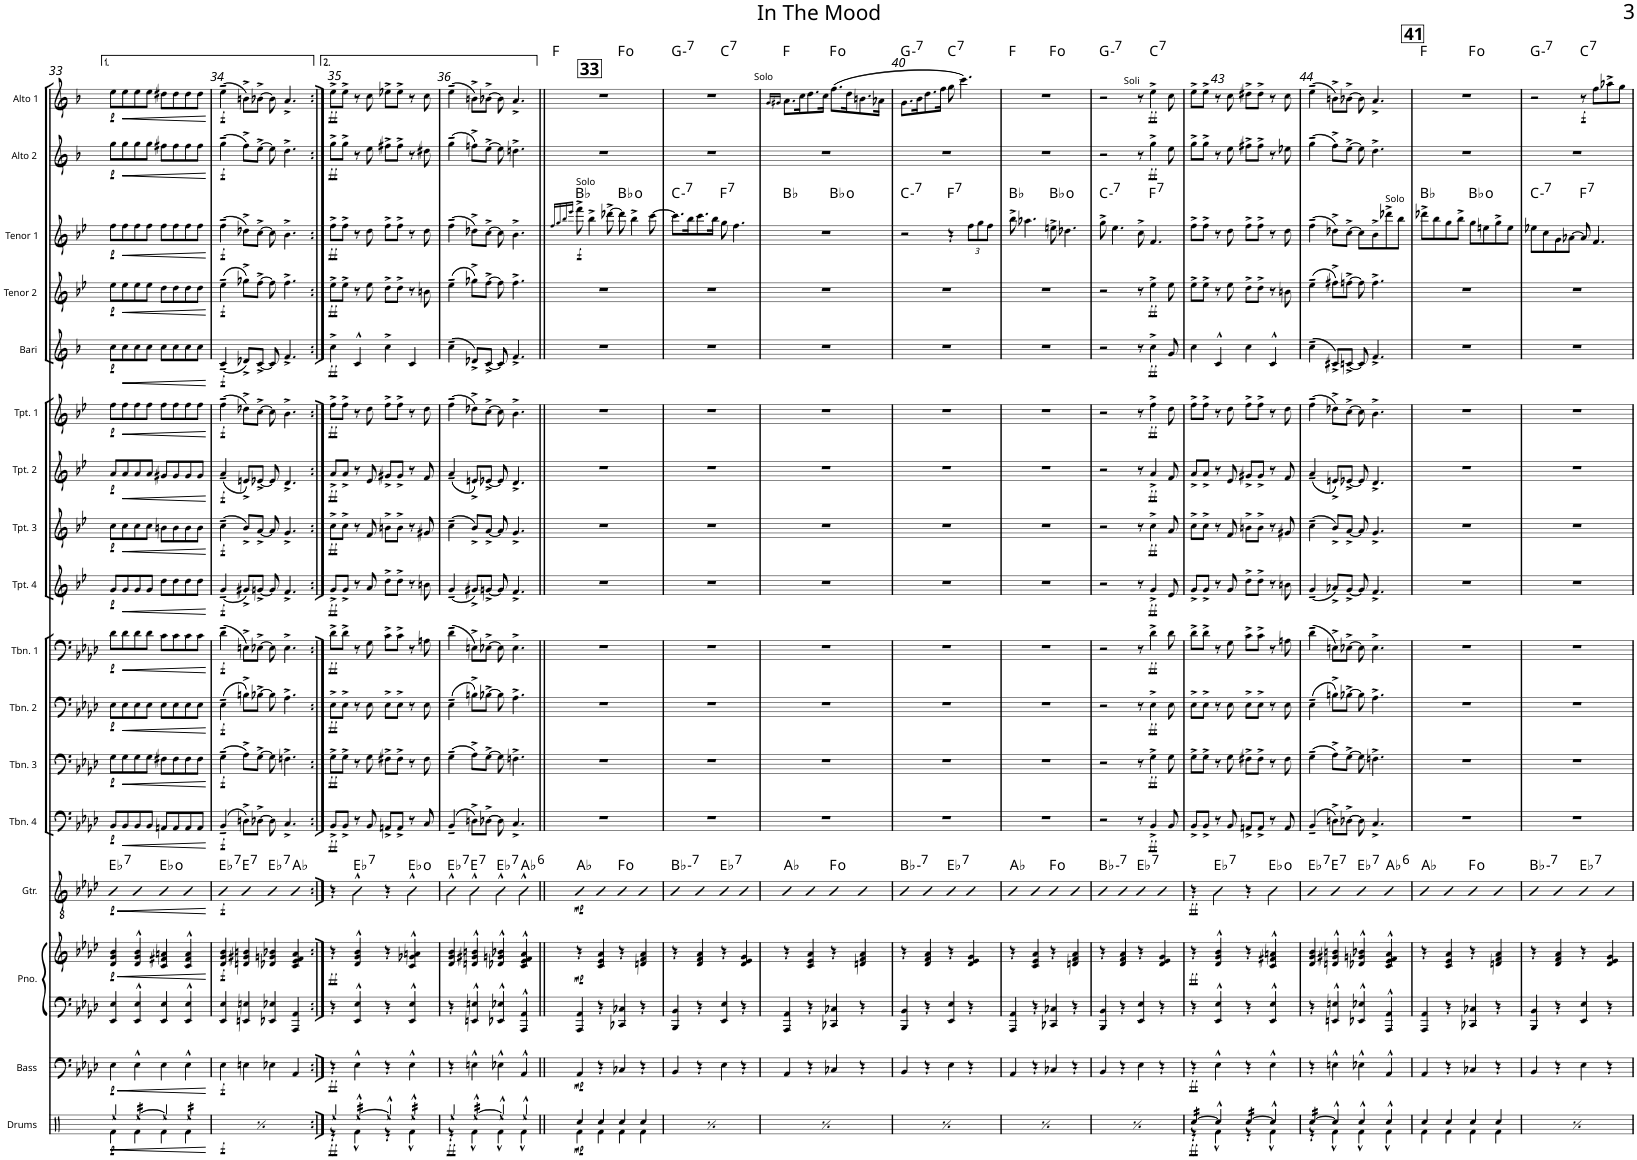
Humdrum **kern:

**kern	**dynam	**kern	**dynam	**kern	**kern	**dynam	**kern	**dynam	**harte	**kern	**dynam	**kern	**dynam	**kern	**dynam	**kern	**dynam	**kern	**dynam	**kern	**dynam	**kern	**dynam	**kern	**dynam	**kern	**dynam	**kern	**dynam	**kern	**dynam	**harte	**kern	**dynam	**kern	**dynam	**harte
*part17	*part17	*part16	*part16	*part15	*part15	*part15	*part14	*part14	*part14	*part13	*part13	*part12	*part12	*part11	*part11	*part10	*part10	*part9	*part9	*part8	*part8	*part7	*part7	*part6	*part6	*part5	*part5	*part4	*part4	*part3	*part3	*part3	*part2	*part2	*part1	*part1	*part1
*staff18	*staff18	*staff17	*staff17	*staff16	*staff15	*staff15/16	*staff14	*staff14	*	*staff13	*staff13	*staff12	*staff12	*staff11	*staff11	*staff10	*staff10	*staff9	*staff9	*staff8	*staff8	*staff7	*staff7	*staff6	*staff6	*staff5	*staff5	*staff4	*staff4	*staff3	*staff3	*	*staff2	*staff2	*staff1	*staff1	*
*I"Drums	*	*I"Bass	*	*I"Piano	*	*	*I"Guitar	*	*	*I"Trombone 4	*	*I"Trombone 3	*	*I"Trombone 2	*	*I"Trombone 1	*	*I"Trumpet 4	*	*I"Trumpet 3	*	*I"Trumpet 2	*	*I"Trumpet 1	*	*I"Bari Sax	*	*I"Tenor Sax 2	*	*I"Tenor Sax 1	*	*	*I"Alto Sax 2	*	*I"Alto Sax 1	*	*
*I'Drums	*	*I'Bass	*	*I'Pno.	*	*	*I'Gtr.	*	*	*I'Tbn. 4	*	*I'Tbn. 3	*	*I'Tbn. 2	*	*I'Tbn. 1	*	*I'Tpt. 4	*	*I'Tpt. 3	*	*I'Tpt. 2	*	*I'Tpt. 1	*	*I'Bari	*	*I'Tenor 2	*	*I'Tenor 1	*	*	*I'Alto 2	*	*I'Alto 1	*	*
!!LO:PB:g=z
*clefX	*	*clefF4	*	*clefF4	*clefG2	*	*clefGv2	*	*	*clefF4	*	*clefF4	*	*clefF4	*	*clefF4	*	*clefG2	*	*clefG2	*	*clefG2	*	*clefG2	*	*clefG2	*	*clefG2	*	*clefG2	*	*	*clefG2	*	*clefG2	*	*
*	*	*Trd7c12	*	*	*	*	*	*	*	*	*	*	*	*	*	*	*	*Trd1c2	*	*Trd1c2	*	*Trd1c2	*	*Trd1c2	*	*Trd12c21	*	*Trd8c14	*	*Trd8c14	*	*	*Trd5c9	*	*Trd5c9	*	*
*k[]	*	*k[b-e-a-d-]	*	*k[b-e-a-d-]	*k[b-e-a-d-]	*	*k[b-e-a-d-]	*	*	*k[b-e-a-d-]	*	*k[b-e-a-d-]	*	*k[b-e-a-d-]	*	*k[b-e-a-d-]	*	*k[b-e-]	*	*k[b-e-]	*	*k[b-e-]	*	*k[b-e-]	*	*k[b-]	*	*k[b-e-]	*	*k[b-e-]	*	*	*k[b-]	*	*k[b-]	*	*
*M2/2	*	*M2/2	*	*M2/2	*M2/2	*	*M2/2	*	*	*M2/2	*	*M2/2	*	*M2/2	*	*M2/2	*	*M2/2	*	*M2/2	*	*M2/2	*	*M2/2	*	*M2/2	*	*M2/2	*	*M2/2	*	*	*M2/2	*	*M2/2	*	*
*met(c|)	*	*met(c|)	*	*met(c|)	*met(c|)	*	*met(c|)	*	*	*met(c|)	*	*met(c|)	*	*met(c|)	*	*met(c|)	*	*met(c|)	*	*met(c|)	*	*met(c|)	*	*met(c|)	*	*met(c|)	*	*met(c|)	*	*met(c|)	*	*	*met(c|)	*	*met(c|)	*	*
=33	=33	=33	=33	=33	=33	=33	=33	=33	=33	=33	=33	=33	=33	=33	=33	=33	=33	=33	=33	=33	=33	=33	=33	=33	=33	=33	=33	=33	=33	=33	=33	=33	=33	=33	=33	=33	=33
!	!LO:HP:b	!	!LO:HP:b	!	!	!LO:HP:b	!	!LO:HP:b	!	!	!	!	!	!	!	!	!	!	!	!	!	!	!	!	!	!	!	!	!	!	!	!	!	!	!	!	!
*^	*	*	*	*	*	*	*	*	*	*	*	*	*	*	*	*	*	*	*	*	*	*	*	*	*	*	*	*	*	*	*	*	*	*	*	*	*
!	!	!LO:DY:n=1:b	!	!LO:DY:n=1:b	!	!	!LO:DY:n=1:b	!	!LO:DY:n=1:b	!LO:H:kt=7	!	!LO:DY:b	!	!LO:DY:b	!	!LO:DY:b	!	!LO:DY:b	!	!LO:DY:b	!	!LO:DY:b	!	!LO:DY:b	!	!LO:DY:b	!	!LO:DY:b	!	!LO:DY:b	!	!LO:DY:b	!	!	!LO:DY:b	!	!LO:DY:b	!
4Ree/	4Rf\	< p	4E-\	< p	4EE-/ 4E-/	4d-/ 4g/ 4b-/	< p	4B-	< p	Eb:7	8BB-/L	p	8G\L	p	8E-\L	p	8d-\L	p	8g/L	p	8cc\L	p	8a/L	p	8ff\L	p	8cc\L	p	8ee-\L	p	8ff\L	p	.	8gg\L	p	8ee\L	p	.
!	!	!	!	!	!	!	!	!	!	!	!	!LO:HP:b	!	!LO:HP:b	!	!LO:HP:b	!	!LO:HP:b	!	!LO:HP:b	!	!LO:HP:b	!	!LO:HP:b	!	!LO:HP:b	!	!LO:HP:b	!	!LO:HP:b	!	!LO:HP:b	!	!	!LO:HP:b	!	!LO:HP:b	!
.	.	.	.	.	.	.	.	.	.	.	8BB-/	<	8G\	<	8E-\	<	8d-\	<	8g/	<	8cc\	<	8a/	<	8ff\	<	8cc\	<	8ee-\	<	8ff\	<	.	8gg\	<	8ee\	<	.
*tremolo	*	*	*	*	*	*	*	*	*	*	*	*	*	*	*	*	*	*	*	*	*	*	*	*	*	*	*	*	*	*	*	*	*	*	*	*	*	*
[16Ree/LL	4Rf\	.	4E-^^\	.	4EE-/^^ 4E-/^^	4d-/^^ 4g/^^ 4b-/^^	.	4B-	.	.	8BB-/	.	8G\	.	8E-\	.	8d-\	.	8g/	.	8cc\	.	8a/	.	8ff\	.	8cc\	.	8ee-\	.	8ff\	.	.	8gg\	.	8ee\	.	.
16Ree/	.	.	.	.	.	.	.	.	.	.	.	.	.	.	.	.	.	.	.	.	.	.	.	.	.	.	.	.	.	.	.	.	.	.	.	.	.	.
16Ree/	.	.	.	.	.	.	.	.	.	.	8BB-/J	.	8G\J	.	8E-\J	.	8d-\J	.	8g/J	.	8cc\J	.	8a/J	.	8ff\J	.	8cc\J	.	8ee-\J	.	8ff\J	.	.	8gg\J	.	8ee\J	.	.
16Ree/JJ	.	.	.	.	.	.	.	.	.	.	.	.	.	.	.	.	.	.	.	.	.	.	.	.	.	.	.	.	.	.	.	.	.	.	.	.	.	.
*Xtremolo	*	*	*	*	*	*	*	*	*	*	*	*	*	*	*	*	*	*	*	*	*	*	*	*	*	*	*	*	*	*	*	*	*	*	*	*	*	*
4Ree/]	4Rf\	.	4E-\	.	4EE-/ 4E-/	4c/ 4f#X/ 4an/	.	4B-	.	Eb:dim	8AAn/L	.	8F#X\L	.	8E-\L	.	8c\L	.	8dd\L	.	8bn\L	.	8g#X/L	.	8ff\L	.	8cc\L	.	8dd\L	.	8ff\L	.	.	8ff#X\L	.	8dd#X\L	.	.
.	.	.	.	.	.	.	.	.	.	.	8AA/	.	8F#\	.	8E-\	.	8c\	.	8dd\	.	8b\	.	8g#/	.	8ff\	.	8cc\	.	8dd\	.	8ff\	.	.	8ff#\	.	8dd#\	.	.
*tremolo	*	*	*	*	*	*	*	*	*	*	*	*	*	*	*	*	*	*	*	*	*	*	*	*	*	*	*	*	*	*	*	*	*	*	*	*	*	*
16Ree/LL	4Rf\	.	4E-^^\	.	4EE-/^^ 4E-/^^	4c/^^ 4f#/^^ 4a/^^	.	4B-	.	.	8AA/	.	8F#\	.	8E-\	.	8c\	.	8dd\	.	8b\	.	8g#/	.	8ff\	.	8cc\	.	8dd\	.	8ff\	.	.	8ff#\	.	8dd#\	.	.
16Ree/	.	.	.	.	.	.	.	.	.	.	.	.	.	.	.	.	.	.	.	.	.	.	.	.	.	.	.	.	.	.	.	.	.	.	.	.	.	.
16Ree/	.	.	.	.	.	.	.	.	.	.	8AA/J	.	8F#\J	.	8E-\J	.	8c\J	.	8dd\J	.	8b\J	.	8g#/J	.	8ff\J	.	8cc\J	.	8dd\J	.	8ff\J	.	.	8ff#\J	.	8dd#\J	.	.
16Ree/JJ	.	.	.	.	.	.	.	.	.	.	.	.	.	.	.	.	.	.	.	.	.	.	.	.	.	.	.	.	.	.	.	.	.	.	.	.	.	.
*Xtremolo	*	*	*	*	*	*	*	*	*	*	*	*	*	*	*	*	*	*	*	*	*	*	*	*	*	*	*	*	*	*	*	*	*	*	*	*	*	*
*v	*v	*	*	*	*	*	*	*	*	*	*	*	*	*	*	*	*	*	*	*	*	*	*	*	*	*	*	*	*	*	*	*	*	*	*	*	*	*
.	[	.	[	.	.	[	.	[	.	.	[	.	[	.	[	.	[	.	[	.	[	.	[	.	[	.	[	.	[	.	[	.	.	[	.	[	.
=34	=34	=34	=34	=34	=34	=34	=34	=34	=34	=34	=34	=34	=34	=34	=34	=34	=34	=34	=34	=34	=34	=34	=34	=34	=34	=34	=34	=34	=34	=34	=34	=34	=34	=34	=34	=34	=34
*^	*	*	*	*	*	*	*	*	*	*	*	*	*	*	*	*	*	*	*	*	*	*	*	*	*	*	*	*	*	*	*	*	*	*	*	*	*
!	!	!LO:DY:b	!	!LO:DY:b	!	!	!LO:DY:b	!	!LO:DY:b	!LO:H:kt=7	!	!LO:DY:b	!	!LO:DY:b	!	!LO:DY:b	!	!LO:DY:b	!	!LO:DY:b	!	!LO:DY:b	!	!LO:DY:b	!	!LO:DY:b	!	!LO:DY:b	!	!LO:DY:b	!	!LO:DY:b	!	!	!LO:DY:b	!	!LO:DY:b	!
4Ree/	4Rf\	p	4E-\	f	4EE-/ 4E-/	4d-/ 4g/ 4b-/	f	4B-	f	Eb:7	(4BB-~/	f	(4G~\	f	(4E-~\	f	(4d-~\	f	(4g~/	f	(4cc~\	f	(4a~/	f	(4ff~\	f	(4c~/	f	(4ee-~\	f	(4ff~\	f	.	(4gg~\	f	(4ee~\	f	.
!	!	!	!	!	!	!	!	!	!	!LO:H:kt=7	!	!	!	!	!	!	!	!	!	!	!	!	!	!	!	!	!	!	!	!	!	!	!	!	!	!	!	!
*tremolo	*	*	*	*	*	*	*	*	*	*	*	*	*	*	*	*	*	*	*	*	*	*	*	*	*	*	*	*	*	*	*	*	*	*	*	*	*	*
[16Ree/LL	4Rf\	.	4En\	.	4EEn/ 4En/	4dn/ 4g#X/ 4bn/	.	4B-	.	E:7	8Dn^\L)	.	8A-^\L)	.	8Bn^\L)	.	8En^\L)	.	8g#X^/L)	.	8b-^/L)	.	8en^/L)	.	8dd-X^\L)	.	8d-X^/L)	.	8gg-X^\L)	.	8dd-X^\L)	.	.	8ff^\L)	.	8bn^\L)	.	.
16Ree/	.	.	.	.	.	.	.	.	.	.	.	.	.	.	.	.	.	.	.	.	.	.	.	.	.	.	.	.	.	.	.	.	.	.	.	.	.	.
16Ree/	.	.	.	.	.	.	.	.	.	.	[8D-X^\J	.	[8G^\J	.	[8B-X^\J	.	[8E-X^\J	.	[8gn^/J	.	[8a^/J	.	[8e-X^/J	.	[8cc^\J	.	[8c^/J	.	[8ff^\J	.	[8cc^\J	.	.	[8ee^\J	.	[8b-X^\J	.	.
16Ree/JJ	.	.	.	.	.	.	.	.	.	.	.	.	.	.	.	.	.	.	.	.	.	.	.	.	.	.	.	.	.	.	.	.	.	.	.	.	.	.
*Xtremolo	*	*	*	*	*	*	*	*	*	*	*	*	*	*	*	*	*	*	*	*	*	*	*	*	*	*	*	*	*	*	*	*	*	*	*	*	*	*
!	!	!	!	!	!	!	!	!	!	!LO:H:kt=7	!	!	!	!	!	!	!	!	!	!	!	!	!	!	!	!	!	!	!	!	!	!	!	!	!	!	!	!
4Ree/]	4Rf\	.	4E-X\	.	4EE-X/ 4E-X/	4d-X/ 4gn/ 4b-X/	.	4B-	.	Eb:7	8D-\]	.	8G\]	.	8B-\]	.	8E-\]	.	8g/]	.	8a/]	.	8e-/]	.	8cc\]	.	8c/]	.	8ff\]	.	8cc\]	.	.	8ee\]	.	8b-\]	.	.
.	.	.	.	.	.	.	.	.	.	.	4.C^/	.	4.Fn^\	.	4.A-^\	.	4.E-^\	.	4.f^/	.	4.g^/	.	4.d^/	.	4.b-^\	.	4.f^/	.	4.ff^\	.	4.b-^\	.	.	4.dd^\	.	4.a^/	.	.
*tremolo	*	*	*	*	*	*	*	*	*	*	*	*	*	*	*	*	*	*	*	*	*	*	*	*	*	*	*	*	*	*	*	*	*	*	*	*	*	*
16Ree/LL	4Rf\	.	4AA-/	.	4AAA-/ 4AA-/	4c/ 4e-/ 4f/ 4a-/	.	4B-	.	Ab:maj	.	.	.	.	.	.	.	.	.	.	.	.	.	.	.	.	.	.	.	.	.	.	.	.	.	.	.	.
16Ree/	.	.	.	.	.	.	.	.	.	.	.	.	.	.	.	.	.	.	.	.	.	.	.	.	.	.	.	.	.	.	.	.	.	.	.	.	.	.
16Ree/	.	.	.	.	.	.	.	.	.	.	.	.	.	.	.	.	.	.	.	.	.	.	.	.	.	.	.	.	.	.	.	.	.	.	.	.	.	.
16Ree/JJ	.	.	.	.	.	.	.	.	.	.	.	.	.	.	.	.	.	.	.	.	.	.	.	.	.	.	.	.	.	.	.	.	.	.	.	.	.	.
*Xtremolo	*	*	*	*	*	*	*	*	*	*	*	*	*	*	*	*	*	*	*	*	*	*	*	*	*	*	*	*	*	*	*	*	*	*	*	*	*	*
=35:|!	=35:|!	=35:|!	=35:|!	=35:|!	=35:|!	=35:|!	=35:|!	=35:|!	=35:|!	=35:|!	=35:|!	=35:|!	=35:|!	=35:|!	=35:|!	=35:|!	=35:|!	=35:|!	=35:|!	=35:|!	=35:|!	=35:|!	=35:|!	=35:|!	=35:|!	=35:|!	=35:|!	=35:|!	=35:|!	=35:|!	=35:|!	=35:|!	=35:|!	=35:|!	=35:|!	=35:|!	=35:|!	=35:|!
!	!	!LO:DY:b	!	!LO:DY:b	!	!	!LO:DY:b	!	!	!	!	!LO:DY:b	!	!LO:DY:b	!	!LO:DY:b	!	!LO:DY:b	!	!LO:DY:b	!	!LO:DY:b	!	!LO:DY:b	!	!LO:DY:b	!	!LO:DY:b	!	!LO:DY:b	!	!LO:DY:b	!	!	!LO:DY:b	!	!LO:DY:b	!
4Ree/	4r	ff	4r	ff	4r	4r	ff	4r	.	.	8BB-^/L	ff	8G^\L	ff	8E-^\L	ff	8d-^\L	ff	8g^/L	ff	8cc^\L	ff	8a^/L	ff	8ff^\L	ff	4cc^\	ff	8ee-^\L	ff	8ff^\L	ff	.	8gg^\L	ff	8ee^\L	ff	.
.	.	.	.	.	.	.	.	.	.	.	8BB-^/J	.	8G^\J	.	8E-^\J	.	8d-^\J	.	8g^/J	.	8cc^\J	.	8a^/J	.	8ff^\J	.	.	.	8ee-^\J	.	8ff^\J	.	.	8gg^\J	.	8ee^\J	.	.
!	!	!	!	!	!	!	!	!	!	!LO:H:kt=7	!	!	!	!	!	!	!	!	!	!	!	!	!	!	!	!	!	!	!	!	!	!	!	!	!	!	!	!
*tremolo	*	*	*	*	*	*	*	*	*	*	*	*	*	*	*	*	*	*	*	*	*	*	*	*	*	*	*	*	*	*	*	*	*	*	*	*	*	*
[16Ree^^/LL	4Rf^^\	.	4E-^^\	.	4EE-/^^ 4E-/^^	4d-/^^ 4g/^^ 4b-/^^	.	4B-^^\	.	Eb:7	8r	.	8r	.	8r	.	8r	.	8r	.	8r	.	8r	.	8r	.	4c^^/	.	8r	.	8r	.	.	8r	.	8r	.	.
16Ree^^/	.	.	.	.	.	.	.	.	.	.	.	.	.	.	.	.	.	.	.	.	.	.	.	.	.	.	.	.	.	.	.	.	.	.	.	.	.	.
16Ree^^/	.	.	.	.	.	.	.	.	.	.	8BB-/	.	8G\	.	8E-\	.	8G\	.	8a/	.	8f/	.	8e-/	.	8dd\	.	.	.	8ee-\	.	8dd\	.	.	8ee\	.	8cc\	.	.
16Ree^^/JJ	.	.	.	.	.	.	.	.	.	.	.	.	.	.	.	.	.	.	.	.	.	.	.	.	.	.	.	.	.	.	.	.	.	.	.	.	.	.
*Xtremolo	*	*	*	*	*	*	*	*	*	*	*	*	*	*	*	*	*	*	*	*	*	*	*	*	*	*	*	*	*	*	*	*	*	*	*	*	*	*
4Ree^^/]	4r	.	4r	.	4r	4r	.	4r	.	.	8AAn^/L	.	8F#X^\L	.	8E-^\L	.	8c^\L	.	8dd^\L	.	8bn^\L	.	8g#X^/L	.	8ff^\L	.	4cc^\	.	8dd^\L	.	8ff^\L	.	.	8ff#X^\L	.	8ee-X^\L	.	.
.	.	.	.	.	.	.	.	.	.	.	8AA^/J	.	8F#^\J	.	8E-^\J	.	8c^\J	.	8dd^\J	.	8b^\J	.	8g#^/J	.	8ff^\J	.	.	.	8dd^\J	.	8ff^\J	.	.	8ff#^\J	.	8ee-^\J	.	.
*tremolo	*	*	*	*	*	*	*	*	*	*	*	*	*	*	*	*	*	*	*	*	*	*	*	*	*	*	*	*	*	*	*	*	*	*	*	*	*	*
16Ree^^/LL	4Rf^^\	.	4E-^^\	.	4EE-/^^ 4E-/^^	4c/^^ 4g-X/^^ 4an/^^	.	4B-^^\	.	Eb:dim	8r	.	8r	.	8r	.	8r	.	8r	.	8r	.	8r	.	8r	.	4c/	.	8r	.	8r	.	.	8r	.	8r	.	.
16Ree^^/	.	.	.	.	.	.	.	.	.	.	.	.	.	.	.	.	.	.	.	.	.	.	.	.	.	.	.	.	.	.	.	.	.	.	.	.	.	.
16Ree^^/	.	.	.	.	.	.	.	.	.	.	8C/	.	8F#\	.	8E-\	.	8An\	.	8bn\	.	8g#X/	.	8f/	.	8dd\	.	.	.	8bn\	.	8dd\	.	.	8dd#X\	.	8cc\	.	.
16Ree^^/JJ	.	.	.	.	.	.	.	.	.	.	.	.	.	.	.	.	.	.	.	.	.	.	.	.	.	.	.	.	.	.	.	.	.	.	.	.	.	.
*Xtremolo	*	*	*	*	*	*	*	*	*	*	*	*	*	*	*	*	*	*	*	*	*	*	*	*	*	*	*	*	*	*	*	*	*	*	*	*	*	*
=36	=36	=36	=36	=36	=36	=36	=36	=36	=36	=36	=36	=36	=36	=36	=36	=36	=36	=36	=36	=36	=36	=36	=36	=36	=36	=36	=36	=36	=36	=36	=36	=36	=36	=36	=36	=36	=36	=36
!	!	!LO:DY:b	!	!	!	!	!	!	!	!LO:H:kt=7	!	!	!	!	!	!	!	!	!	!	!	!	!	!	!	!	!	!	!	!	!	!	!	!	!	!	!	!
4Ree/	4r	ff	4r	.	4r	4d-/ 4g/ 4b-/	.	4B-^^\	.	Eb:7	(4BB-~/	.	(4G~\	.	(4E-~\	.	(4d-~\	.	(4g~/	.	(4cc~\	.	(4a~/	.	(4ff~\	.	(4cc~\	.	(4ee-~\	.	(4ff~\	.	.	(4gg~\	.	(4ee~\	.	.
!	!	!	!	!	!	!	!	!	!	!LO:H:kt=7	!	!	!	!	!	!	!	!	!	!	!	!	!	!	!	!	!	!	!	!	!	!	!	!	!	!	!	!
*tremolo	*	*	*	*	*	*	*	*	*	*	*	*	*	*	*	*	*	*	*	*	*	*	*	*	*	*	*	*	*	*	*	*	*	*	*	*	*	*
[16Ree^^/LL	4Rf^^\	.	4En^^\	.	4EEn/^^ 4En/^^	4dn/^^ 4g#X/^^ 4bn/^^	.	4B-^^\	.	E:7	8Dn^\L)	.	8A-^\L)	.	8Bn^\L)	.	8En^\L)	.	8g#X^/L)	.	8b-^/L)	.	8en^/L)	.	8dd-X^\L)	.	8d-X^/L)	.	8gg-X^\L)	.	8dd-X^\L)	.	.	8ffn^\L)	.	8bn^\L)	.	.
16Ree^^/	.	.	.	.	.	.	.	.	.	.	.	.	.	.	.	.	.	.	.	.	.	.	.	.	.	.	.	.	.	.	.	.	.	.	.	.	.	.
16Ree^^/	.	.	.	.	.	.	.	.	.	.	[8D-X^\J	.	[8G^\J	.	[8B-X^\J	.	[8E-X^\J	.	[8gn^/J	.	[8a^/J	.	[8e-X^/J	.	[8cc^\J	.	[8c^/J	.	[8ff^\J	.	[8cc^\J	.	.	[8ee^\J	.	[8b-X^\J	.	.
16Ree^^/JJ	.	.	.	.	.	.	.	.	.	.	.	.	.	.	.	.	.	.	.	.	.	.	.	.	.	.	.	.	.	.	.	.	.	.	.	.	.	.
*Xtremolo	*	*	*	*	*	*	*	*	*	*	*	*	*	*	*	*	*	*	*	*	*	*	*	*	*	*	*	*	*	*	*	*	*	*	*	*	*	*
!	!	!	!	!	!	!	!	!	!	!LO:H:kt=7	!	!	!	!	!	!	!	!	!	!	!	!	!	!	!	!	!	!	!	!	!	!	!	!	!	!	!	!
4Ree^^/]	4Rf^^\	.	4E-X^^\	.	4EE-X/^^ 4E-X/^^	4d-X/^^ 4gn/^^ 4b-X/^^	.	4B-^^\	.	Eb:7	8D-\]	.	8G\]	.	8B-\]	.	8E-\]	.	8g/]	.	8a/]	.	8e-/]	.	8cc\]	.	8c/]	.	8ff\]	.	8cc\]	.	.	8ee\]	.	8b-\]	.	.
.	.	.	.	.	.	.	.	.	.	.	4.C^/	.	4.Fn^\	.	4.A-^\	.	4.E-^\	.	4.f^/	.	4.g^/	.	4.d^/	.	4.b-^\	.	4.f^/	.	4.ff^\	.	4.b-^\	.	.	4.ddn^\	.	4.a^/	.	.
!	!	!	!	!	!	!	!	!	!	!LO:H:kt=6	!	!	!	!	!	!	!	!	!	!	!	!	!	!	!	!	!	!	!	!	!	!	!	!	!	!	!	!
4Ree^^/	4Rf^^\	.	4AA-^^/	.	4AAA-/^^ 4AA-/^^	4c/^^ 4e-/^^ 4f/^^ 4a-/^^	.	4B-^^\	.	Ab:maj6	.	.	.	.	.	.	.	.	.	.	.	.	.	.	.	.	.	.	.	.	.	.	.	.	.	.	.	.
!!LO:REH:place=s1:a:B:rj:fs=18:t=33
=37||	=37||	=37||	=37||	=37||	=37||	=37||	=37||	=37||	=37||	=37||	=37||	=37||	=37||	=37||	=37||	=37||	=37||	=37||	=37||	=37||	=37||	=37||	=37||	=37||	=37||	=37||	=37||	=37||	=37||	=37||	=37||	=37||	=37||	=37||	=37||	=37||	=37||	=37||
.	.	.	.	.	.	.	.	.	.	.	.	.	.	.	.	.	.	.	.	.	.	.	.	.	.	.	.	.	.	.	16qff/LL	.	.	.	.	.	.	.
.	.	.	.	.	.	.	.	.	.	.	.	.	.	.	.	.	.	.	.	.	.	.	.	.	.	.	.	.	.	.	16qgg/	.	.	.	.	.	.	.
.	.	.	.	.	.	.	.	.	.	.	.	.	.	.	.	.	.	.	.	.	.	.	.	.	.	.	.	.	.	.	16qbb-/	.	.	.	.	.	.	.
.	.	.	.	.	.	.	.	.	.	.	.	.	.	.	.	.	.	.	.	.	.	.	.	.	.	.	.	.	.	.	16qeee-/JJ	.	.	.	.	.	.	.
!	!	!	!	!	!	!	!	!	!	!	!	!	!	!	!	!	!	!	!	!	!	!	!	!	!	!	!	!	!	!	!LO:TX:a:t=Solo	!	!	!	!	!	!	!
!	!	!LO:DY:b	!	!LO:DY:b	!	!	!LO:DY:b	!	!LO:DY:b	!	!	!	!	!	!	!	!	!	!	!	!	!	!	!	!	!	!	!	!	!	!	!LO:DY:b	!	!	!	!	!	!
*	*	*	*	*	*	*	*	*	*	*	*	*	*	*	*	*	*	*	*	*	*	*	*	*	*	*	*	*	*	*	*	*	*	*	*	*^	*	*
4Rcc/	4Rf\	mp	4AA-/	mp	4AAA-/ 4AA-/	4r	mp	4B-	mp	Ab:maj	1r	.	1r	.	1r	.	1r	.	1r	.	1r	.	1r	.	1r	.	1r	.	1r	.	8fff^\	f	Bb:maj	1r	.	1r	2ryy	.	F:maj
.	.	.	.	.	.	.	.	.	.	.	.	.	.	.	.	.	.	.	.	.	.	.	.	.	.	.	.	.	.	.	4bb-^\	.	.	.	.	.	.	.	.
4Rcc/	4Rf\	.	4r	.	4r	4c/ 4e-/ 4a-/	.	4B-	.	.	.	.	.	.	.	.	.	.	.	.	.	.	.	.	.	.	.	.	.	.	.	.	.	.	.	.	.	.	.
.	.	.	.	.	.	.	.	.	.	.	.	.	.	.	.	.	.	.	.	.	.	.	.	.	.	.	.	.	.	.	[8ddd-X^\	.	.	.	.	.	.	.	.
4Rcc/	4Rf\	.	4C-X/	.	4CC-X/ 4C-X/	4r	.	4B-	.	F:dim	.	.	.	.	.	.	.	.	.	.	.	.	.	.	.	.	.	.	.	.	8ddd-\]	.	Bb:dim	.	.	.	2ryy	.	F:dim
.	.	.	.	.	.	.	.	.	.	.	.	.	.	.	.	.	.	.	.	.	.	.	.	.	.	.	.	.	.	.	4bb-^\	.	.	.	.	.	.	.	.
4Rcc/	4Rf\	.	4r	.	4r	4dn/ 4f/ 4a-/	.	4B-	.	.	.	.	.	.	.	.	.	.	.	.	.	.	.	.	.	.	.	.	.	.	.	.	.	.	.	.	.	.	.
.	.	.	.	.	.	.	.	.	.	.	.	.	.	.	.	.	.	.	.	.	.	.	.	.	.	.	.	.	.	.	[8ccc\	.	.	.	.	.	.	.	.
=38	=38	=38	=38	=38	=38	=38	=38	=38	=38	=38	=38	=38	=38	=38	=38	=38	=38	=38	=38	=38	=38	=38	=38	=38	=38	=38	=38	=38	=38	=38	=38	=38	=38	=38	=38	=38	=38	=38	=38
!	!	!LO:DY:b	!	!	!	!	!	!	!	!LO:H:kt=7	!	!	!	!	!	!	!	!	!	!	!	!	!	!	!	!	!	!	!	!	!	!	!LO:H:kt=7	!	!	!	!	!	!LO:H:kt=7
4Rcc/	4Rf\	mp	4BB-/	.	4BBB-/ 4BB-/	4r	.	4B-	.	Bb:min7	1r	.	1r	.	1r	.	1r	.	1r	.	1r	.	1r	.	1r	.	1r	.	1r	.	8.ccc\L]	.	C:min7	1r	.	1r	2ryy	.	G:min7
.	.	.	.	.	.	.	.	.	.	.	.	.	.	.	.	.	.	.	.	.	.	.	.	.	.	.	.	.	.	.	16bb-\K	.	.	.	.	.	.	.	.
4Rcc/	4Rf\	.	4r	.	4r	4d-/ 4f/ 4a-/	.	4B-	.	.	.	.	.	.	.	.	.	.	.	.	.	.	.	.	.	.	.	.	.	.	8.ccc\	.	.	.	.	.	.	.	.
.	.	.	.	.	.	.	.	.	.	.	.	.	.	.	.	.	.	.	.	.	.	.	.	.	.	.	.	.	.	.	16bb-\Jk	.	.	.	.	.	.	.	.
!	!	!	!	!	!	!	!	!	!	!LO:H:kt=7	!	!	!	!	!	!	!	!	!	!	!	!	!	!	!	!	!	!	!	!	!	!	!LO:H:kt=7	!	!	!	!	!	!LO:H:kt=7
4Rcc/	4Rf\	.	4E-\	.	4EE-/ 4E-/	4r	.	4B-	.	Eb:7	.	.	.	.	.	.	.	.	.	.	.	.	.	.	.	.	.	.	.	.	8gg\	.	F:7	.	.	.	2ryy	.	C:7
.	.	.	.	.	.	.	.	.	.	.	.	.	.	.	.	.	.	.	.	.	.	.	.	.	.	.	.	.	.	.	4.ff\	.	.	.	.	.	.	.	.
4Rcc/	4Rf\	.	4r	.	4r	4d-/ 4e-/ 4g/	.	4B-	.	.	.	.	.	.	.	.	.	.	.	.	.	.	.	.	.	.	.	.	.	.	.	.	.	.	.	.	.	.	.
*	*	*	*	*	*	*	*	*	*	*	*	*	*	*	*	*	*	*	*	*	*	*	*	*	*	*	*	*	*	*	*	*	*	*	*	*v	*v	*	*
=39	=39	=39	=39	=39	=39	=39	=39	=39	=39	=39	=39	=39	=39	=39	=39	=39	=39	=39	=39	=39	=39	=39	=39	=39	=39	=39	=39	=39	=39	=39	=39	=39	=39	=39	=39	=39	=39	=39
.	.	.	.	.	.	.	.	.	.	.	.	.	.	.	.	.	.	.	.	.	.	.	.	.	.	.	.	.	.	.	.	.	.	.	.	16qg/LL	.	.
.	.	.	.	.	.	.	.	.	.	.	.	.	.	.	.	.	.	.	.	.	.	.	.	.	.	.	.	.	.	.	.	.	.	.	.	16qg#X/JJ	.	.
!	!	!	!	!	!	!	!	!	!	!	!	!	!	!	!	!	!	!	!	!	!	!	!	!	!	!	!	!	!	!	!	!	!	!	!	!LO:TX:a:t=Solo	!	!
!	!	!LO:DY:b	!	!	!	!	!	!	!	!	!	!	!	!	!	!	!	!	!	!	!	!	!	!	!	!	!	!	!	!	!	!	!	!	!	!	!	!
*	*	*	*	*	*	*	*	*	*	*	*	*	*	*	*	*	*	*	*	*	*	*	*	*	*	*	*	*	*	*	*^	*	*	*	*	*	*	*
4Rcc/	4Rf\	mp	4AA-/	.	4AAA-/ 4AA-/	4r	.	4B-	.	Ab:maj	1r	.	1r	.	1r	.	1r	.	1r	.	1r	.	1r	.	1r	.	1r	.	1r	.	1r	2ryy	.	Bb:maj	1r	.	8.a\L	.	F:maj
.	.	.	.	.	.	.	.	.	.	.	.	.	.	.	.	.	.	.	.	.	.	.	.	.	.	.	.	.	.	.	.	.	.	.	.	.	16cc\K	.	.
4Rcc/	4Rf\	.	4r	.	4r	4c/ 4e-/ 4a-/	.	4B-	.	.	.	.	.	.	.	.	.	.	.	.	.	.	.	.	.	.	.	.	.	.	.	.	.	.	.	.	8.dd\	.	.
.	.	.	.	.	.	.	.	.	.	.	.	.	.	.	.	.	.	.	.	.	.	.	.	.	.	.	.	.	.	.	.	.	.	.	.	.	16cc\Jk	.	.
4Rcc/	4Rf\	.	4C-X/	.	4CC-X/ 4C-X/	4r	.	4B-	.	F:dim	.	.	.	.	.	.	.	.	.	.	.	.	.	.	.	.	.	.	.	.	.	2ryy	.	Bb:dim	.	.	(8.ff\L	.	F:dim
.	.	.	.	.	.	.	.	.	.	.	.	.	.	.	.	.	.	.	.	.	.	.	.	.	.	.	.	.	.	.	.	.	.	.	.	.	16dd\K	.	.
4Rcc/	4Rf\	.	4r	.	4r	4dn/ 4f/ 4a-/	.	4B-	.	.	.	.	.	.	.	.	.	.	.	.	.	.	.	.	.	.	.	.	.	.	.	.	.	.	.	.	8.bn\	.	.
.	.	.	.	.	.	.	.	.	.	.	.	.	.	.	.	.	.	.	.	.	.	.	.	.	.	.	.	.	.	.	.	.	.	.	.	.	16a-X\Jk	.	.
=40	=40	=40	=40	=40	=40	=40	=40	=40	=40	=40	=40	=40	=40	=40	=40	=40	=40	=40	=40	=40	=40	=40	=40	=40	=40	=40	=40	=40	=40	=40	=40	=40	=40	=40	=40	=40	=40	=40	=40
!	!	!LO:DY:b	!	!	!	!	!	!	!	!LO:H:kt=7	!	!	!	!	!	!	!	!	!	!	!	!	!	!	!	!	!	!	!	!	!	!	!	!LO:H:kt=7	!	!	!	!	!LO:H:kt=7
*	*	*	*	*	*	*	*	*	*	*	*	*	*	*	*	*	*	*	*	*	*	*	*	*	*	*	*	*	*	*	*v	*v	*	*	*	*	*	*	*
4Rcc/	4Rf\	mp	4BB-/	.	4BBB-/ 4BB-/	4r	.	4B-	.	Bb:min7	1r	.	1r	.	1r	.	1r	.	1r	.	1r	.	1r	.	1r	.	1r	.	1r	.	2r	.	C:min7	1r	.	8.g\L	.	G:min7
.	.	.	.	.	.	.	.	.	.	.	.	.	.	.	.	.	.	.	.	.	.	.	.	.	.	.	.	.	.	.	.	.	.	.	.	16b-\K	.	.
4Rcc/	4Rf\	.	4r	.	4r	4d-/ 4f/ 4a-/	.	4B-	.	.	.	.	.	.	.	.	.	.	.	.	.	.	.	.	.	.	.	.	.	.	.	.	.	.	.	8.dd\	.	.
.	.	.	.	.	.	.	.	.	.	.	.	.	.	.	.	.	.	.	.	.	.	.	.	.	.	.	.	.	.	.	.	.	.	.	.	16ff\Jk	.	.
!	!	!	!	!	!	!	!	!	!	!LO:H:kt=7	!	!	!	!	!	!	!	!	!	!	!	!	!	!	!	!	!	!	!	!	!	!	!LO:H:kt=7	!	!	!	!	!LO:H:kt=7
4Rcc/	4Rf\	.	4E-\	.	4EE-/ 4E-/	4r	.	4B-	.	Eb:7	.	.	.	.	.	.	.	.	.	.	.	.	.	.	.	.	.	.	.	.	4r	.	F:7	.	.	8gg\	.	C:7
.	.	.	.	.	.	.	.	.	.	.	.	.	.	.	.	.	.	.	.	.	.	.	.	.	.	.	.	.	.	.	.	.	.	.	.	4.ccc\)	.	.
*	*	*	*	*	*	*	*	*	*	*	*	*	*	*	*	*	*	*	*	*	*	*	*	*	*	*	*	*	*	*	*Xbrackettup	*	*	*	*	*	*	*
4Rcc/	4Rf\	.	4r	.	4r	4d-/ 4e-/ 4g/	.	4B-	.	.	.	.	.	.	.	.	.	.	.	.	.	.	.	.	.	.	.	.	.	.	12ff\L	.	.	.	.	.	.	.
.	.	.	.	.	.	.	.	.	.	.	.	.	.	.	.	.	.	.	.	.	.	.	.	.	.	.	.	.	.	.	12gg\	.	.	.	.	.	.	.
.	.	.	.	.	.	.	.	.	.	.	.	.	.	.	.	.	.	.	.	.	.	.	.	.	.	.	.	.	.	.	12ff\J	.	.	.	.	.	.	.
=41	=41	=41	=41	=41	=41	=41	=41	=41	=41	=41	=41	=41	=41	=41	=41	=41	=41	=41	=41	=41	=41	=41	=41	=41	=41	=41	=41	=41	=41	=41	=41	=41	=41	=41	=41	=41	=41	=41
!	!	!LO:DY:b	!	!	!	!	!	!	!	!	!	!	!	!	!	!	!	!	!	!	!	!	!	!	!	!	!	!	!	!	!	!	!	!	!	!	!	!
*	*	*	*	*	*	*	*	*	*	*	*	*	*	*	*	*	*	*	*	*	*	*	*	*	*	*	*	*	*	*	*	*	*	*	*	*^	*	*
4Rcc/	4Rf\	mp	4AA-/	.	4AAA-/ 4AA-/	4r	.	4B-	.	Ab:maj	1r	.	1r	.	1r	.	1r	.	1r	.	1r	.	1r	.	1r	.	1r	.	1r	.	8bb-^\	.	Bb:maj	1r	.	1r	2ryy	.	F:maj
.	.	.	.	.	.	.	.	.	.	.	.	.	.	.	.	.	.	.	.	.	.	.	.	.	.	.	.	.	.	.	4.aa-X\	.	.	.	.	.	.	.	.
4Rcc/	4Rf\	.	4r	.	4r	4c/ 4e-/ 4a-/	.	4B-	.	.	.	.	.	.	.	.	.	.	.	.	.	.	.	.	.	.	.	.	.	.	.	.	.	.	.	.	.	.	.
4Rcc/	4Rf\	.	4C-X/	.	4CC-X/ 4C-X/	4r	.	4B-	.	F:dim	.	.	.	.	.	.	.	.	.	.	.	.	.	.	.	.	.	.	.	.	8een^\	.	Bb:dim	.	.	.	2ryy	.	F:dim
.	.	.	.	.	.	.	.	.	.	.	.	.	.	.	.	.	.	.	.	.	.	.	.	.	.	.	.	.	.	.	4.dd-X\	.	.	.	.	.	.	.	.
4Rcc/	4Rf\	.	4r	.	4r	4dn/ 4f/ 4a-/	.	4B-	.	.	.	.	.	.	.	.	.	.	.	.	.	.	.	.	.	.	.	.	.	.	.	.	.	.	.	.	.	.	.
=42	=42	=42	=42	=42	=42	=42	=42	=42	=42	=42	=42	=42	=42	=42	=42	=42	=42	=42	=42	=42	=42	=42	=42	=42	=42	=42	=42	=42	=42	=42	=42	=42	=42	=42	=42	=42	=42	=42	=42
!	!	!LO:DY:b	!	!	!	!	!	!	!	!LO:H:kt=7	!	!	!	!	!	!	!	!	!	!	!	!	!	!	!	!	!	!	!	!	!	!	!LO:H:kt=7	!	!	!	!	!	!LO:H:kt=7
*	*	*	*	*	*	*	*	*	*	*	*	*	*	*	*	*	*	*	*	*	*	*	*	*	*	*	*	*	*	*	*	*	*	*	*	*v	*v	*	*
4Rcc/	4Rf\	mp	4BB-/	.	4BBB-/ 4BB-/	4r	.	4B-	.	Bb:min7	2r	.	2r	.	2r	.	2r	.	2r	.	2r	.	2r	.	2r	.	2r	.	2r	.	8gg^\	.	C:min7	2r	.	2r	.	G:min7
.	.	.	.	.	.	.	.	.	.	.	.	.	.	.	.	.	.	.	.	.	.	.	.	.	.	.	.	.	.	.	4.ee-\	.	.	.	.	.	.	.
4Rcc/	4Rf\	.	4r	.	4r	4d-/ 4f/ 4a-/	.	4B-	.	.	.	.	.	.	.	.	.	.	.	.	.	.	.	.	.	.	.	.	.	.	.	.	.	.	.	.	.	.
!	!	!	!	!	!	!	!	!	!	!LO:H:kt=7	!	!	!	!	!	!	!	!	!	!	!	!	!	!	!	!	!	!	!	!	!	!	!	!	!	!	!	!
4Rcc/	4Rf\	.	4E-\	.	4EE-/ 4E-/	4r	.	4B-	.	Eb:7	8r	.	8r	.	8r	.	8r	.	8r	.	8r	.	8r	.	8r	.	8r	.	8r	.	8cc^\	.	.	8r	.	8r	.	.
!	!	!	!	!	!	!	!	!	!	!	!	!	!	!	!	!	!	!	!	!	!	!	!	!	!	!	!	!	!	!	!	!	!	!	!	!LO:TX:a:t=Soli	!	!
!	!	!	!	!	!	!	!	!	!	!	!	!LO:DY:b	!	!LO:DY:b	!	!LO:DY:b	!	!LO:DY:b	!	!LO:DY:b	!	!LO:DY:b	!	!LO:DY:b	!	!LO:DY:b	!	!LO:DY:b	!	!LO:DY:b	!	!	!LO:H:kt=7	!	!LO:DY:b	!	!LO:DY:b	!LO:H:kt=7
.	.	.	.	.	.	.	.	.	.	.	4BB-^/	ff	4G^\	ff	4E-^\	ff	4d-^\	ff	4g^/	ff	4cc^\	ff	4a^/	ff	4ff^\	ff	4cc^\	ff	4ee-^\	ff	4.f/	.	F:7	4gg^\	ff	4ee^\	ff	C:7
4Rcc/	4Rf\	.	4r	.	4r	4d-/ 4e-/ 4g/	.	4B-	.	.	.	.	.	.	.	.	.	.	.	.	.	.	.	.	.	.	.	.	.	.	.	.	.	.	.	.	.	.
.	.	.	.	.	.	.	.	.	.	.	8BB-/	.	8G\	.	8E-\	.	8d-\	.	8e-/	.	8a/	.	8f/	.	8dd\	.	8g/	.	8ee-\	.	.	.	.	8ee\	.	8cc\	.	.
=43	=43	=43	=43	=43	=43	=43	=43	=43	=43	=43	=43	=43	=43	=43	=43	=43	=43	=43	=43	=43	=43	=43	=43	=43	=43	=43	=43	=43	=43	=43	=43	=43	=43	=43	=43	=43	=43	=43
!	!	!LO:DY:b	!	!LO:DY:b	!	!	!LO:DY:b	!	!LO:DY:b	!	!	!	!	!	!	!	!	!	!	!	!	!	!	!	!	!	!	!	!	!	!	!	!	!	!	!	!	!
*tremolo	*	*	*	*	*	*	*	*	*	*	*	*	*	*	*	*	*	*	*	*	*	*	*	*	*	*	*	*	*	*	*	*	*	*	*	*	*	*
[16Rcc/LL	4r	ff	4r	ff	4r	4r	ff	4r	ff	.	8BB-^/L	.	8G^\L	.	8E-^\L	.	8d-^\L	.	8g^/L	.	8cc^\L	.	8a^/L	.	8ff^\L	.	4cc\	.	8ee-^\L	.	8ff^\L	.	.	8gg^\L	.	8ee^\L	.	.
16Rcc/	.	.	.	.	.	.	.	.	.	.	.	.	.	.	.	.	.	.	.	.	.	.	.	.	.	.	.	.	.	.	.	.	.	.	.	.	.	.
16Rcc/	.	.	.	.	.	.	.	.	.	.	8BB-^/J	.	8G^\J	.	8E-^\J	.	8d-^\J	.	8g^/J	.	8cc^\J	.	8a^/J	.	8ff^\J	.	.	.	8ee-^\J	.	8ff^\J	.	.	8gg^\J	.	8ee^\J	.	.
16Rcc/JJ	.	.	.	.	.	.	.	.	.	.	.	.	.	.	.	.	.	.	.	.	.	.	.	.	.	.	.	.	.	.	.	.	.	.	.	.	.	.
*Xtremolo	*	*	*	*	*	*	*	*	*	*	*	*	*	*	*	*	*	*	*	*	*	*	*	*	*	*	*	*	*	*	*	*	*	*	*	*	*	*
!	!	!	!	!	!	!	!	!	!	!LO:H:kt=7	!	!	!	!	!	!	!	!	!	!	!	!	!	!	!	!	!	!	!	!	!	!	!	!	!	!	!	!
4Rcc^^/]	4Rf^^\	.	4E-^^\	.	4EE-/^^ 4E-/^^	4d-/^^ 4g/^^ 4b-/^^	.	4B-\	.	Eb:7	8r	.	8r	.	8r	.	8r	.	8r	.	8r	.	8r	.	8r	.	4c^^/	.	8r	.	8r	.	.	8r	.	8r	.	.
.	.	.	.	.	.	.	.	.	.	.	8BB-/	.	8G\	.	8E-\	.	8G\	.	8g/	.	8f/	.	8e-/	.	8dd\	.	.	.	8ee-\	.	8dd\	.	.	8ee\	.	8cc\	.	.
*tremolo	*	*	*	*	*	*	*	*	*	*	*	*	*	*	*	*	*	*	*	*	*	*	*	*	*	*	*	*	*	*	*	*	*	*	*	*	*	*
[16Rcc/LL	4r	.	4r	.	4r	4r	.	4r	.	.	8AAn^/L	.	8F#X^\L	.	8E-^\L	.	8c^\L	.	8dd^\L	.	8bn^\L	.	8g#X^/L	.	8ff^\L	.	4cc\	.	8dd^\L	.	8ff^\L	.	.	8ff#X^\L	.	8dd#X^\L	.	.
16Rcc/	.	.	.	.	.	.	.	.	.	.	.	.	.	.	.	.	.	.	.	.	.	.	.	.	.	.	.	.	.	.	.	.	.	.	.	.	.	.
16Rcc/	.	.	.	.	.	.	.	.	.	.	8AA^/J	.	8F#^\J	.	8E-^\J	.	8c^\J	.	8dd^\J	.	8b^\J	.	8g#^/J	.	8ff^\J	.	.	.	8dd^\J	.	8ff^\J	.	.	8ff#^\J	.	8dd#^\J	.	.
16Rcc/JJ	.	.	.	.	.	.	.	.	.	.	.	.	.	.	.	.	.	.	.	.	.	.	.	.	.	.	.	.	.	.	.	.	.	.	.	.	.	.
*Xtremolo	*	*	*	*	*	*	*	*	*	*	*	*	*	*	*	*	*	*	*	*	*	*	*	*	*	*	*	*	*	*	*	*	*	*	*	*	*	*
4Rcc^^/]	4Rf^^\	.	4E-^^\	.	4EE-/^^ 4E-/^^	4c/^^ 4f#X/^^ 4an/^^	.	4B-\	.	Eb:dim	8r	.	8r	.	8r	.	8r	.	8r	.	8r	.	8r	.	8r	.	4c^^/	.	8r	.	8r	.	.	8r	.	8r	.	.
.	.	.	.	.	.	.	.	.	.	.	8AA/	.	8F#\	.	8E-\	.	8An\	.	8bn\	.	8g#X/	.	8f/	.	8dd\	.	.	.	8bn\	.	8dd\	.	.	8ee-X\	.	8cc\	.	.
=44	=44	=44	=44	=44	=44	=44	=44	=44	=44	=44	=44	=44	=44	=44	=44	=44	=44	=44	=44	=44	=44	=44	=44	=44	=44	=44	=44	=44	=44	=44	=44	=44	=44	=44	=44	=44	=44	=44
!	!	!	!	!	!	!	!	!	!	!LO:H:kt=7	!	!	!	!	!	!	!	!	!	!	!	!	!	!	!	!	!	!	!	!	!	!	!	!	!	!	!	!
*tremolo	*	*	*	*	*	*	*	*	*	*	*	*	*	*	*	*	*	*	*	*	*	*	*	*	*	*	*	*	*	*	*	*	*	*	*	*	*	*
[16Rcc/LL	4r	.	4r	.	4r	4d-/ 4g/ 4b-/	.	4B-	.	Eb:7	(4BB-~/	.	(4G~\	.	(4E-~\	.	(4d-~\	.	(4g~/	.	(4cc~\	.	(4a~/	.	(4ff~\	.	(4cc~\	.	(4ee-~\	.	(4ff~\	.	.	(4gg~\	.	(4ee~\	.	.
16Rcc/	.	.	.	.	.	.	.	.	.	.	.	.	.	.	.	.	.	.	.	.	.	.	.	.	.	.	.	.	.	.	.	.	.	.	.	.	.	.
16Rcc/	.	.	.	.	.	.	.	.	.	.	.	.	.	.	.	.	.	.	.	.	.	.	.	.	.	.	.	.	.	.	.	.	.	.	.	.	.	.
16Rcc/JJ	.	.	.	.	.	.	.	.	.	.	.	.	.	.	.	.	.	.	.	.	.	.	.	.	.	.	.	.	.	.	.	.	.	.	.	.	.	.
*Xtremolo	*	*	*	*	*	*	*	*	*	*	*	*	*	*	*	*	*	*	*	*	*	*	*	*	*	*	*	*	*	*	*	*	*	*	*	*	*	*
!	!	!	!	!	!	!	!	!	!	!LO:H:kt=7	!	!	!	!	!	!	!	!	!	!	!	!	!	!	!	!	!	!	!	!	!	!	!	!	!	!	!	!
4Rcc^^/]	4Rf^^\	.	4En^^\	.	4EEn/^^ 4En/^^	4dn/^^ 4g#X/^^ 4bn/^^	.	4B-	.	E:7	8Dn^\L)	.	8A-^\L)	.	8Bn^\L)	.	8En^\L)	.	8a-X^/L)	.	8b-^/L)	.	8en^/L)	.	8dd-X^\L)	.	8c#X^/L)	.	8ff#X^\L)	.	8dd-X^\L)	.	.	8ff^\L)	.	8bn^\L)	.	.
.	.	.	.	.	.	.	.	.	.	.	[8D-X^\J	.	[8G^\J	.	[8B-X^\J	.	[8E-X^\J	.	[8g^/J	.	[8a^/J	.	[8e-X^/J	.	[8cc^\J	.	[8cn^/J	.	[8ffn^\J	.	[8cc^\J	.	.	[8ee^\J	.	[8b-X^\J	.	.
!	!	!	!	!	!	!	!	!	!	!LO:H:kt=7	!	!	!	!	!	!	!	!	!	!	!	!	!	!	!	!	!	!	!	!	!	!	!	!	!	!	!	!
4Rcc^^/	4Rf^^\	.	4E-X^^\	.	4EE-X/^^ 4E-X/^^	4d-X/^^ 4gn/^^ 4b-X/^^	.	4B-	.	Eb:7	8D-\]	.	8G\]	.	8B-\]	.	8E-\]	.	8g/]	.	8a/]	.	8e-/]	.	8cc\]	.	8c/]	.	8ff\]	.	8cc\L]	.	.	8ee\]	.	8b-\]	.	.
.	.	.	.	.	.	.	.	.	.	.	4.C^/	.	4.Fn^\	.	4.A-^\	.	4.E-^\	.	4.f^/	.	4.g^/	.	4.d^/	.	4.b-^\	.	4.f^/	.	4.ff^\	.	8b-^\	.	.	4.dd^\	.	4.a^/	.	.
!	!	!	!	!	!	!	!	!	!	!LO:H:kt=6	!	!	!	!	!	!	!	!	!	!	!	!	!	!	!	!	!	!	!	!	!LO:TX:a:t=Solo	!	!	!	!	!	!	!
4Rcc^^/	4Rf^^\	.	4AA-^^/	.	4AAA-/^^ 4AA-/^^	4c/^^ 4e-/^^ 4f/^^ 4a-/^^	.	4B-	.	Ab:maj6	.	.	.	.	.	.	.	.	.	.	.	.	.	.	.	.	.	.	.	.	8ddd-X^\	.	.	.	.	.	.	.
.	.	.	.	.	.	.	.	.	.	.	.	.	.	.	.	.	.	.	.	.	.	.	.	.	.	.	.	.	.	.	8bb-\J	.	.	.	.	.	.	.
!!LO:REH:place=s1:a:B:rj:fs=18:t=41
=45	=45	=45	=45	=45	=45	=45	=45	=45	=45	=45	=45	=45	=45	=45	=45	=45	=45	=45	=45	=45	=45	=45	=45	=45	=45	=45	=45	=45	=45	=45	=45	=45	=45	=45	=45	=45	=45	=45
*	*	*	*	*	*	*	*	*	*	*	*	*	*	*	*	*	*	*	*	*	*	*	*	*	*	*	*	*	*	*	*	*	*	*	*	*^	*	*
4Rcc/	4Rf\	.	4AA-/	.	4AAA-/ 4AA-/	4r	.	4B-	.	Ab:maj	1r	.	1r	.	1r	.	1r	.	1r	.	1r	.	1r	.	1r	.	1r	.	1r	.	8ddd-X^\L	.	Bb:maj	1r	.	1r	2ryy	.	F:maj
.	.	.	.	.	.	.	.	.	.	.	.	.	.	.	.	.	.	.	.	.	.	.	.	.	.	.	.	.	.	.	8bb-\	.	.	.	.	.	.	.	.
4Rcc/	4Rf\	.	4r	.	4r	4c/ 4e-/ 4a-/	.	4B-	.	.	.	.	.	.	.	.	.	.	.	.	.	.	.	.	.	.	.	.	.	.	8gg\	.	.	.	.	.	.	.	.
.	.	.	.	.	.	.	.	.	.	.	.	.	.	.	.	.	.	.	.	.	.	.	.	.	.	.	.	.	.	.	8bb-^\J	.	.	.	.	.	.	.	.
4Rcc/	4Rf\	.	4C-X/	.	4CC-X/ 4C-X/	4r	.	4B-	.	F:dim	.	.	.	.	.	.	.	.	.	.	.	.	.	.	.	.	.	.	.	.	8gg\L	.	Bb:dim	.	.	.	2ryy	.	F:dim
.	.	.	.	.	.	.	.	.	.	.	.	.	.	.	.	.	.	.	.	.	.	.	.	.	.	.	.	.	.	.	8een\	.	.	.	.	.	.	.	.
4Rcc/	4Rf\	.	4r	.	4r	4dn/ 4f/ 4a-/	.	4B-	.	.	.	.	.	.	.	.	.	.	.	.	.	.	.	.	.	.	.	.	.	.	8gg^\	.	.	.	.	.	.	.	.
.	.	.	.	.	.	.	.	.	.	.	.	.	.	.	.	.	.	.	.	.	.	.	.	.	.	.	.	.	.	.	8ee\J	.	.	.	.	.	.	.	.
=46	=46	=46	=46	=46	=46	=46	=46	=46	=46	=46	=46	=46	=46	=46	=46	=46	=46	=46	=46	=46	=46	=46	=46	=46	=46	=46	=46	=46	=46	=46	=46	=46	=46	=46	=46	=46	=46	=46	=46
!	!	!	!	!	!	!	!	!	!	!LO:H:kt=7	!	!	!	!	!	!	!	!	!	!	!	!	!	!	!	!	!	!	!	!	!	!	!LO:H:kt=7	!	!	!	!	!	!LO:H:kt=7
*	*	*	*	*	*	*	*	*	*	*	*	*	*	*	*	*	*	*	*	*	*	*	*	*	*	*	*	*	*	*	*	*	*	*	*	*v	*v	*	*
4Rcc/	4Rf\	.	4BB-/	.	4BBB-/ 4BB-/	4r	.	4B-	.	Bb:min7	1r	.	1r	.	1r	.	1r	.	1r	.	1r	.	1r	.	1r	.	1r	.	1r	.	8ee-X\L	.	C:min7	1r	.	2r	.	G:min7
.	.	.	.	.	.	.	.	.	.	.	.	.	.	.	.	.	.	.	.	.	.	.	.	.	.	.	.	.	.	.	8cc\	.	.	.	.	.	.	.
4Rcc/	4Rf\	.	4r	.	4r	4d-/ 4f/ 4a-/	.	4B-	.	.	.	.	.	.	.	.	.	.	.	.	.	.	.	.	.	.	.	.	.	.	8g\	.	.	.	.	.	.	.
.	.	.	.	.	.	.	.	.	.	.	.	.	.	.	.	.	.	.	.	.	.	.	.	.	.	.	.	.	.	.	[8a-X\J	.	.	.	.	.	.	.
!	!	!	!	!	!	!	!	!	!	!LO:H:kt=7	!	!	!	!	!	!	!	!	!	!	!	!	!	!	!	!	!	!	!	!	!	!	!LO:H:kt=7	!	!	!	!LO:DY:b	!LO:H:kt=7
4Rcc/	4Rf\	.	4E-\	.	4EE-/ 4E-/	4r	.	4B-	.	Eb:7	.	.	.	.	.	.	.	.	.	.	.	.	.	.	.	.	.	.	.	.	8a-/]	.	F:7	.	.	8r	f	C:7
.	.	.	.	.	.	.	.	.	.	.	.	.	.	.	.	.	.	.	.	.	.	.	.	.	.	.	.	.	.	.	4.f/	.	.	.	.	8ff\L	.	.
4Rcc/	4Rf\	.	4r	.	4r	4d-/ 4e-/ 4g/	.	4B-	.	.	.	.	.	.	.	.	.	.	.	.	.	.	.	.	.	.	.	.	.	.	.	.	.	.	.	8aa-X^\	.	.
.	.	.	.	.	.	.	.	.	.	.	.	.	.	.	.	.	.	.	.	.	.	.	.	.	.	.	.	.	.	.	.	.	.	.	.	8gg\J	.	.
*v	*v	*	*	*	*	*	*	*	*	*	*	*	*	*	*	*	*	*	*	*	*	*	*	*	*	*	*	*	*	*	*	*	*	*	*	*	*	*
=	=	=	=	=	=	=	=	=	=	=	=	=	=	=	=	=	=	=	=	=	=	=	=	=	=	=	=	=	=	=	=	=	=	=	=	=	=
*-	*-	*-	*-	*-	*-	*-	*-	*-	*-	*-	*-	*-	*-	*-	*-	*-	*-	*-	*-	*-	*-	*-	*-	*-	*-	*-	*-	*-	*-	*-	*-	*-	*-	*-	*-	*-	*-
